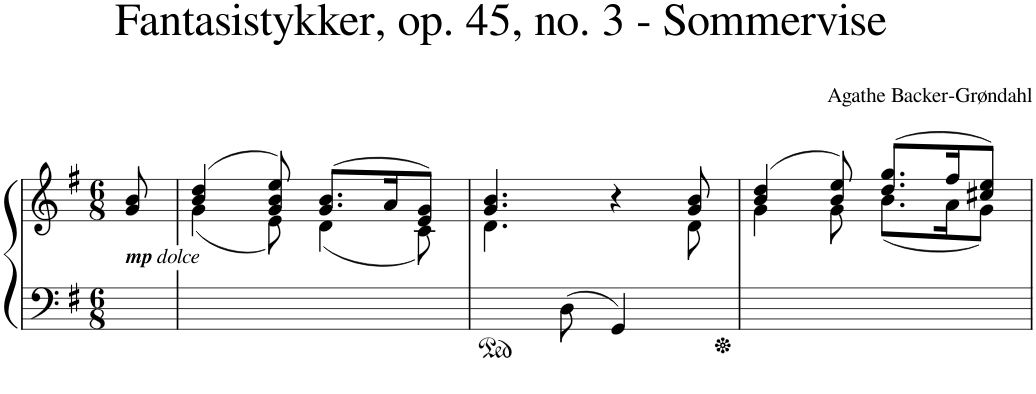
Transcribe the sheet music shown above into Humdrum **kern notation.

**kern	**kern
*part1	*part1
*staff2	*staff1
*I"Piano	*
*I'Pno.	*
*clefF4	*clefG2
*k[f#]	*k[f#]
*M6/8	*M6/8
=	=
!	!LO:TX:b:Bi:t=mp
!	!LO:TX:b:t=dolce
8ryy	8g/ 8b/
=1	=1
*	*^
2.ryy	(4b/ 4dd/	(4g\
.	8g/ 8b/ 8ee/)	8e\)
.	(8.g/ 8.b/L	(4d\
.	16a/K	.
.	8e/ 8g/J)	8c\)
=2	=2	=2
4ryy	4.g/ 4.b/	4.d\
8D\	.	.
4GG/	4r	4ryy
8ryy	8g/ 8b/	8d\
=3	=3	=3
2.ryy	(4b/ 4dd/	4g\
.	8b/ 8ee/)	8g\
.	(8.dd/ 8.gg/L	(8.b\L
.	16ff#/K	16a\K
.	8cc#X/ 8ee/J)	8g\J)
*	*v	*v
=	=
*-	*-
